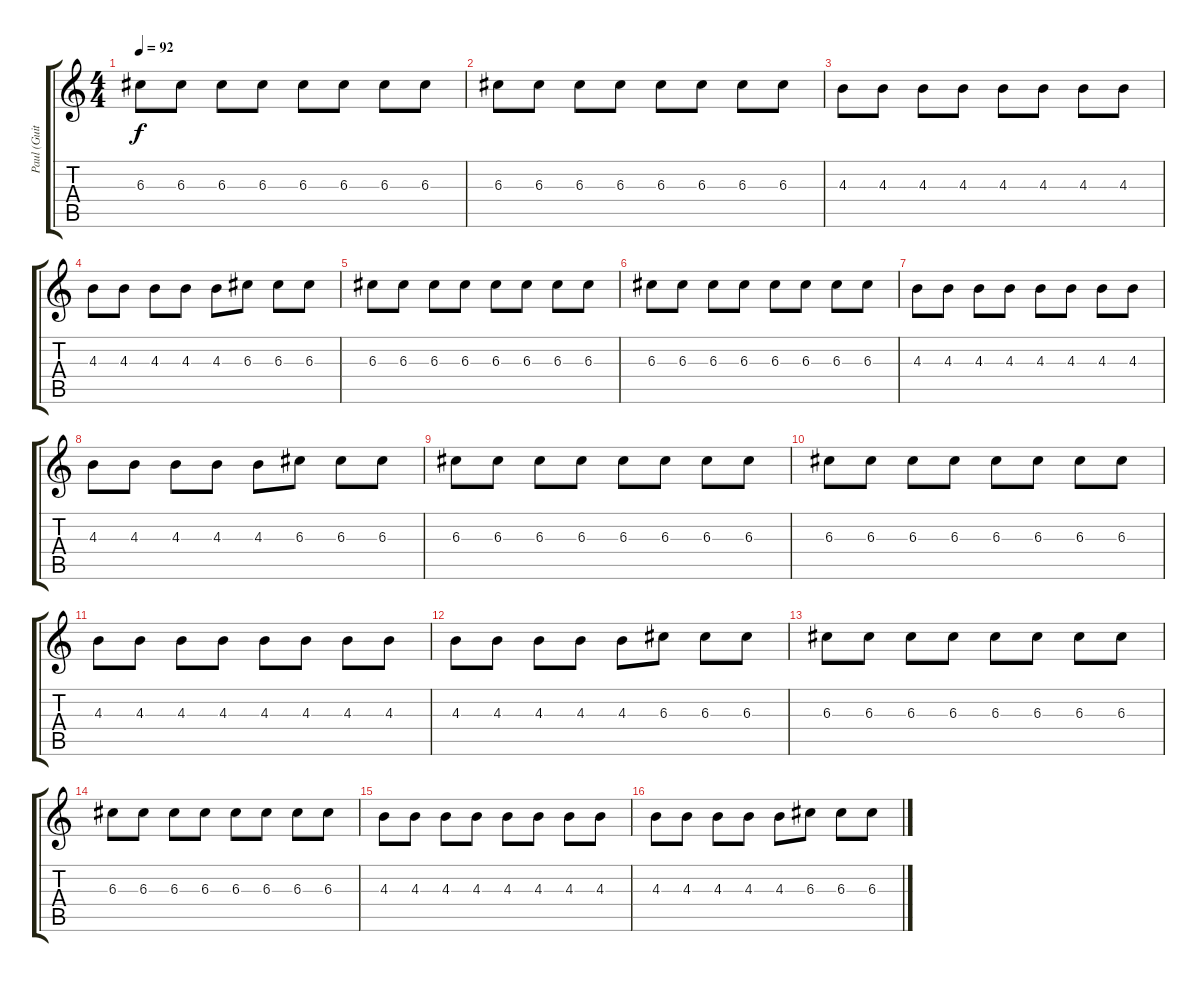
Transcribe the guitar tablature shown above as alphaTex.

\track ("Paul (Guitar 1)" "Paul (Guit") {instrument distortionguitar}
\staff {score tabs}
\tuning (E4 B3 G3 D3 A2 E2) {hide}
\ts (4 4)
\tempo 92
\clef g2
\ks c
6.3.8{dy f} 6.3.8 6.3.8 6.3.8 6.3.8 6.3.8 6.3.8 6.3.8 |
6.3.8 6.3.8 6.3.8 6.3.8 6.3.8 6.3.8 6.3.8 6.3.8 |
4.3.8 4.3.8 4.3.8 4.3.8 4.3.8 4.3.8 4.3.8 4.3.8 |
4.3.8 4.3.8 4.3.8 4.3.8 4.3.8 6.3.8 6.3.8 6.3.8 |
6.3.8 6.3.8 6.3.8 6.3.8 6.3.8 6.3.8 6.3.8 6.3.8 |
6.3.8 6.3.8 6.3.8 6.3.8 6.3.8 6.3.8 6.3.8 6.3.8 |
4.3.8 4.3.8 4.3.8 4.3.8 4.3.8 4.3.8 4.3.8 4.3.8 |
4.3.8 4.3.8 4.3.8 4.3.8 4.3.8 6.3.8 6.3.8 6.3.8 |
6.3.8 6.3.8 6.3.8 6.3.8 6.3.8 6.3.8 6.3.8 6.3.8 |
6.3.8 6.3.8 6.3.8 6.3.8 6.3.8 6.3.8 6.3.8 6.3.8 |
4.3.8 4.3.8 4.3.8 4.3.8 4.3.8 4.3.8 4.3.8 4.3.8 |
4.3.8 4.3.8 4.3.8 4.3.8 4.3.8 6.3.8 6.3.8 6.3.8 |
6.3.8 6.3.8 6.3.8 6.3.8 6.3.8 6.3.8 6.3.8 6.3.8 |
6.3.8 6.3.8 6.3.8 6.3.8 6.3.8 6.3.8 6.3.8 6.3.8 |
4.3.8 4.3.8 4.3.8 4.3.8 4.3.8 4.3.8 4.3.8 4.3.8 |
4.3.8 4.3.8 4.3.8 4.3.8 4.3.8 6.3.8 6.3.8 6.3.8
